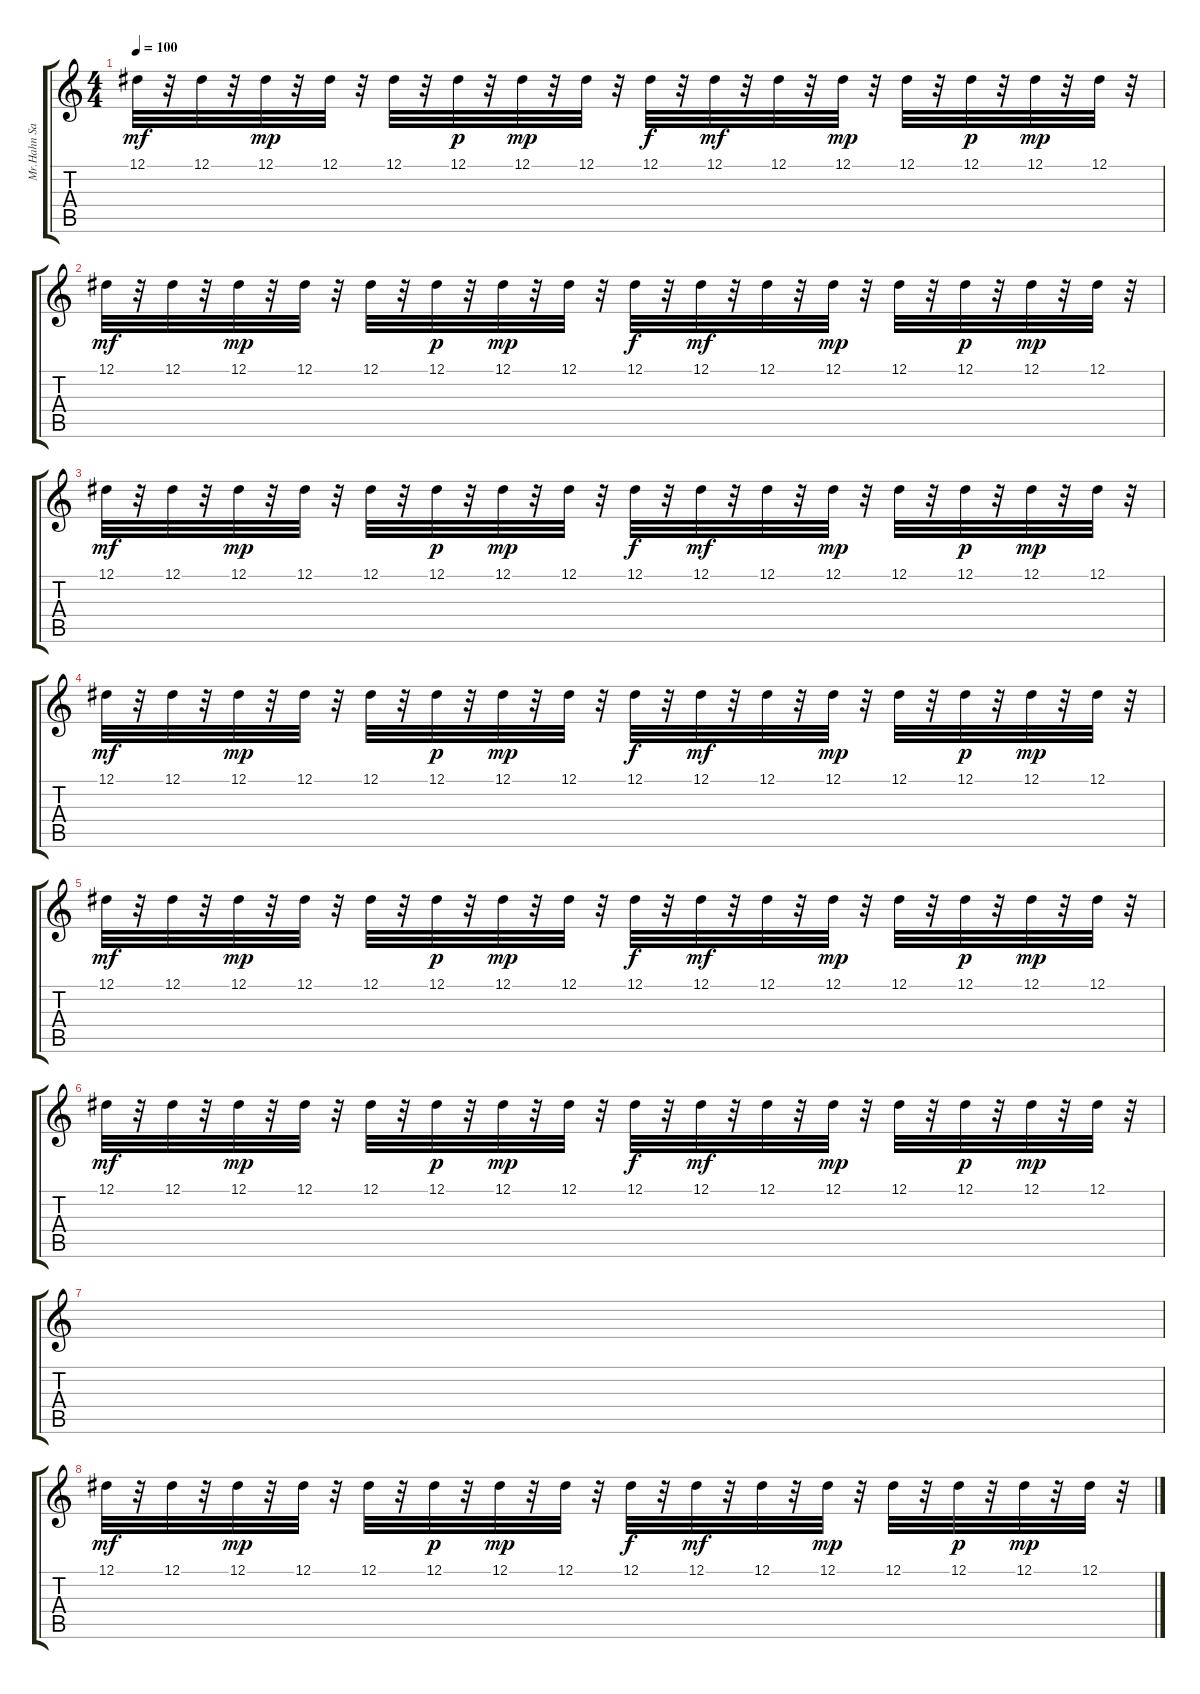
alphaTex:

\track ("Mr.Hahn Sampler1" "Mr.Hahn Sa") {instrument lead5charang}
\staff {score tabs}
\tuning (Eb4 Bb3 Gb3 Db3 Ab2 Db2) {hide}
\ts (4 4)
\tempo 100
\clef g2
\ks c
12.1.32{dy mf balance 16} r.32 12.1.32 r.32 12.1.32{dy mp} r.32 12.1.32 r.32 12.1.32 r.32 12.1.32{dy p} r.32 12.1.32{dy mp} r.32 12.1.32 r.32 12.1.32{dy f} r.32 12.1.32{dy mf} r.32 12.1.32 r.32 12.1.32{dy mp} r.32 12.1.32 r.32 12.1.32{dy p} r.32 12.1.32{dy mp} r.32 12.1.32 r.32 |
12.1.32{dy mf balance 0} r.32 12.1.32 r.32 12.1.32{dy mp} r.32 12.1.32 r.32 12.1.32 r.32 12.1.32{dy p} r.32 12.1.32{dy mp} r.32 12.1.32 r.32 12.1.32{dy f} r.32 12.1.32{dy mf} r.32 12.1.32 r.32 12.1.32{dy mp} r.32 12.1.32 r.32 12.1.32{dy p} r.32 12.1.32{dy mp} r.32 12.1.32 r.32 |
12.1.32{dy mf balance 16} r.32 12.1.32 r.32 12.1.32{dy mp} r.32 12.1.32 r.32 12.1.32 r.32 12.1.32{dy p} r.32 12.1.32{dy mp} r.32 12.1.32 r.32 12.1.32{dy f} r.32 12.1.32{dy mf} r.32 12.1.32 r.32 12.1.32{dy mp} r.32 12.1.32 r.32 12.1.32{dy p} r.32 12.1.32{dy mp} r.32 12.1.32 r.32 |
12.1.32{dy mf balance 0} r.32 12.1.32 r.32 12.1.32{dy mp} r.32 12.1.32 r.32 12.1.32 r.32 12.1.32{dy p} r.32 12.1.32{dy mp} r.32 12.1.32 r.32 12.1.32{dy f} r.32 12.1.32{dy mf} r.32 12.1.32 r.32 12.1.32{dy mp} r.32 12.1.32 r.32 12.1.32{dy p} r.32 12.1.32{dy mp} r.32 12.1.32 r.32 |
12.1.32{dy mf balance 16} r.32 12.1.32 r.32 12.1.32{dy mp} r.32 12.1.32 r.32 12.1.32 r.32 12.1.32{dy p} r.32 12.1.32{dy mp} r.32 12.1.32 r.32 12.1.32{dy f} r.32 12.1.32{dy mf} r.32 12.1.32 r.32 12.1.32{dy mp} r.32 12.1.32 r.32 12.1.32{dy p} r.32 12.1.32{dy mp} r.32 12.1.32 r.32 |
12.1.32{dy mf balance 0} r.32 12.1.32 r.32 12.1.32{dy mp} r.32 12.1.32 r.32 12.1.32 r.32 12.1.32{dy p} r.32 12.1.32{dy mp} r.32 12.1.32 r.32 12.1.32{dy f} r.32 12.1.32{dy mf} r.32 12.1.32 r.32 12.1.32{dy mp} r.32 12.1.32 r.32 12.1.32{dy p} r.32 12.1.32{dy mp} r.32 12.1.32 r.32 |
|
12.1.32{dy mf balance 16} r.32 12.1.32 r.32 12.1.32{dy mp} r.32 12.1.32 r.32 12.1.32 r.32 12.1.32{dy p} r.32 12.1.32{dy mp} r.32 12.1.32 r.32 12.1.32{dy f} r.32 12.1.32{dy mf} r.32 12.1.32 r.32 12.1.32{dy mp} r.32 12.1.32 r.32 12.1.32{dy p} r.32 12.1.32{dy mp} r.32 12.1.32 r.32
